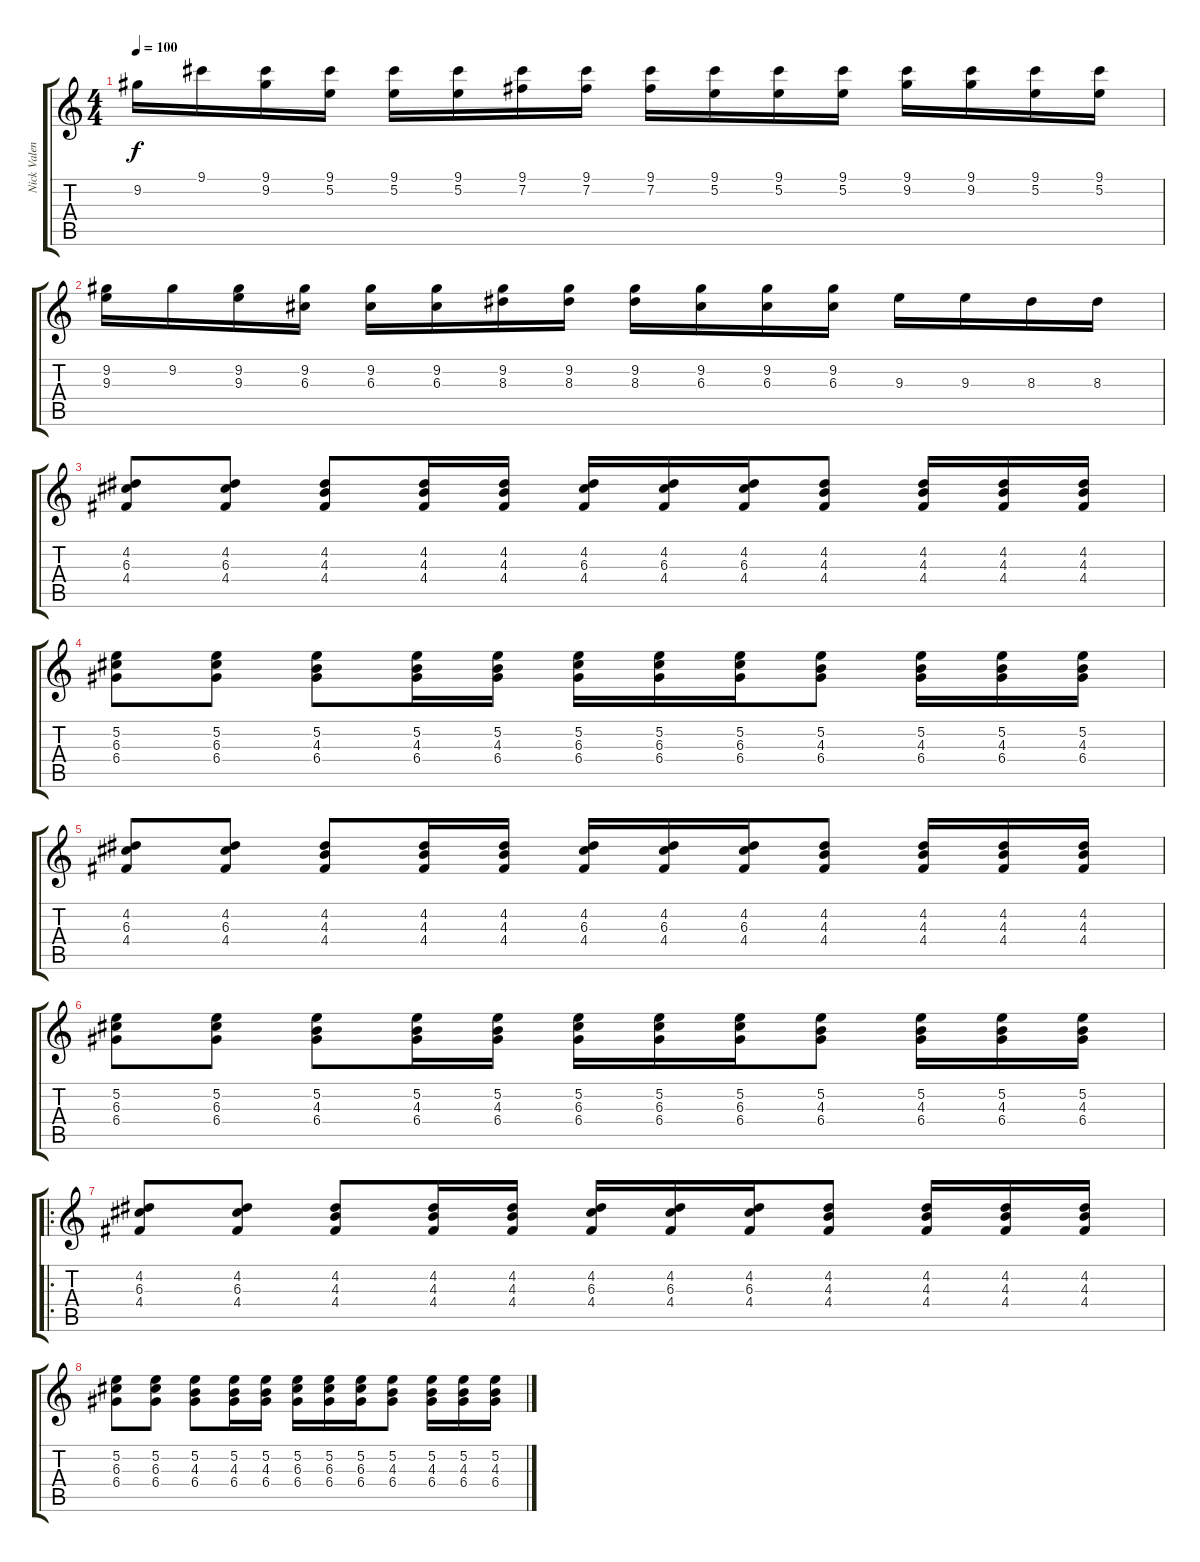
\track ("Nick Valensi (guitar 1)" "Nick Valen") {instrument distortionguitar}
\staff {score tabs}
\tuning (E4 B3 G3 D3 A2 E2) {hide}
\ts (4 4)
\tempo 100
\clef g2
\ks c
9.2.16{dy f} 9.1.16 (9.1 9.2).16 (9.1 5.2).16 (9.1 5.2).16 (9.1 5.2).16 (9.1 7.2).16 (9.1 7.2).16 (9.1 7.2).16 (9.1 5.2).16 (9.1 5.2).16 (9.1 5.2).16 (9.1 9.2).16 (9.1 9.2).16 (9.1 5.2).16 (9.1 5.2).16 |
(9.2 9.3).16 9.2.16 (9.2 9.3).16 (9.2 6.3).16 (9.2 6.3).16 (9.2 6.3).16 (9.2 8.3).16 (9.2 8.3).16 (9.2 8.3).16 (9.2 6.3).16 (9.2 6.3).16 (9.2 6.3).16 9.3.16 9.3.16 8.3.16 8.3.16 |
(4.2 6.3 4.4).8 (4.2 6.3 4.4).8 (4.2 4.3 4.4).8 (4.2 4.3 4.4).16 (4.2 4.3 4.4).16 (4.2 6.3 4.4).16 (4.2 6.3 4.4).16 (4.2 6.3 4.4).16 (4.2 4.3 4.4).8 (4.2 4.3 4.4).16 (4.2 4.3 4.4).16 (4.2 4.3 4.4).16 |
(5.2 6.3 6.4).8 (5.2 6.3 6.4).8 (5.2 4.3 6.4).8 (5.2 4.3 6.4).16 (5.2 4.3 6.4).16 (5.2 6.3 6.4).16 (5.2 6.3 6.4).16 (5.2 6.3 6.4).16 (5.2 4.3 6.4).8 (5.2 4.3 6.4).16 (5.2 4.3 6.4).16 (5.2 4.3 6.4).16 |
(4.2 6.3 4.4).8 (4.2 6.3 4.4).8 (4.2 4.3 4.4).8 (4.2 4.3 4.4).16 (4.2 4.3 4.4).16 (4.2 6.3 4.4).16 (4.2 6.3 4.4).16 (4.2 6.3 4.4).16 (4.2 4.3 4.4).8 (4.2 4.3 4.4).16 (4.2 4.3 4.4).16 (4.2 4.3 4.4).16 |
(5.2 6.3 6.4).8 (5.2 6.3 6.4).8 (5.2 4.3 6.4).8 (5.2 4.3 6.4).16 (5.2 4.3 6.4).16 (5.2 6.3 6.4).16 (5.2 6.3 6.4).16 (5.2 6.3 6.4).16 (5.2 4.3 6.4).8 (5.2 4.3 6.4).16 (5.2 4.3 6.4).16 (5.2 4.3 6.4).16 |
\ro
(4.2 6.3 4.4).8 (4.2 6.3 4.4).8 (4.2 4.3 4.4).8 (4.2 4.3 4.4).16 (4.2 4.3 4.4).16 (4.2 6.3 4.4).16 (4.2 6.3 4.4).16 (4.2 6.3 4.4).16 (4.2 4.3 4.4).8 (4.2 4.3 4.4).16 (4.2 4.3 4.4).16 (4.2 4.3 4.4).16 |
(5.2 6.3 6.4).8 (5.2 6.3 6.4).8 (5.2 4.3 6.4).8 (5.2 4.3 6.4).16 (5.2 4.3 6.4).16 (5.2 6.3 6.4).16 (5.2 6.3 6.4).16 (5.2 6.3 6.4).16 (5.2 4.3 6.4).8 (5.2 4.3 6.4).16 (5.2 4.3 6.4).16 (5.2 4.3 6.4).16
